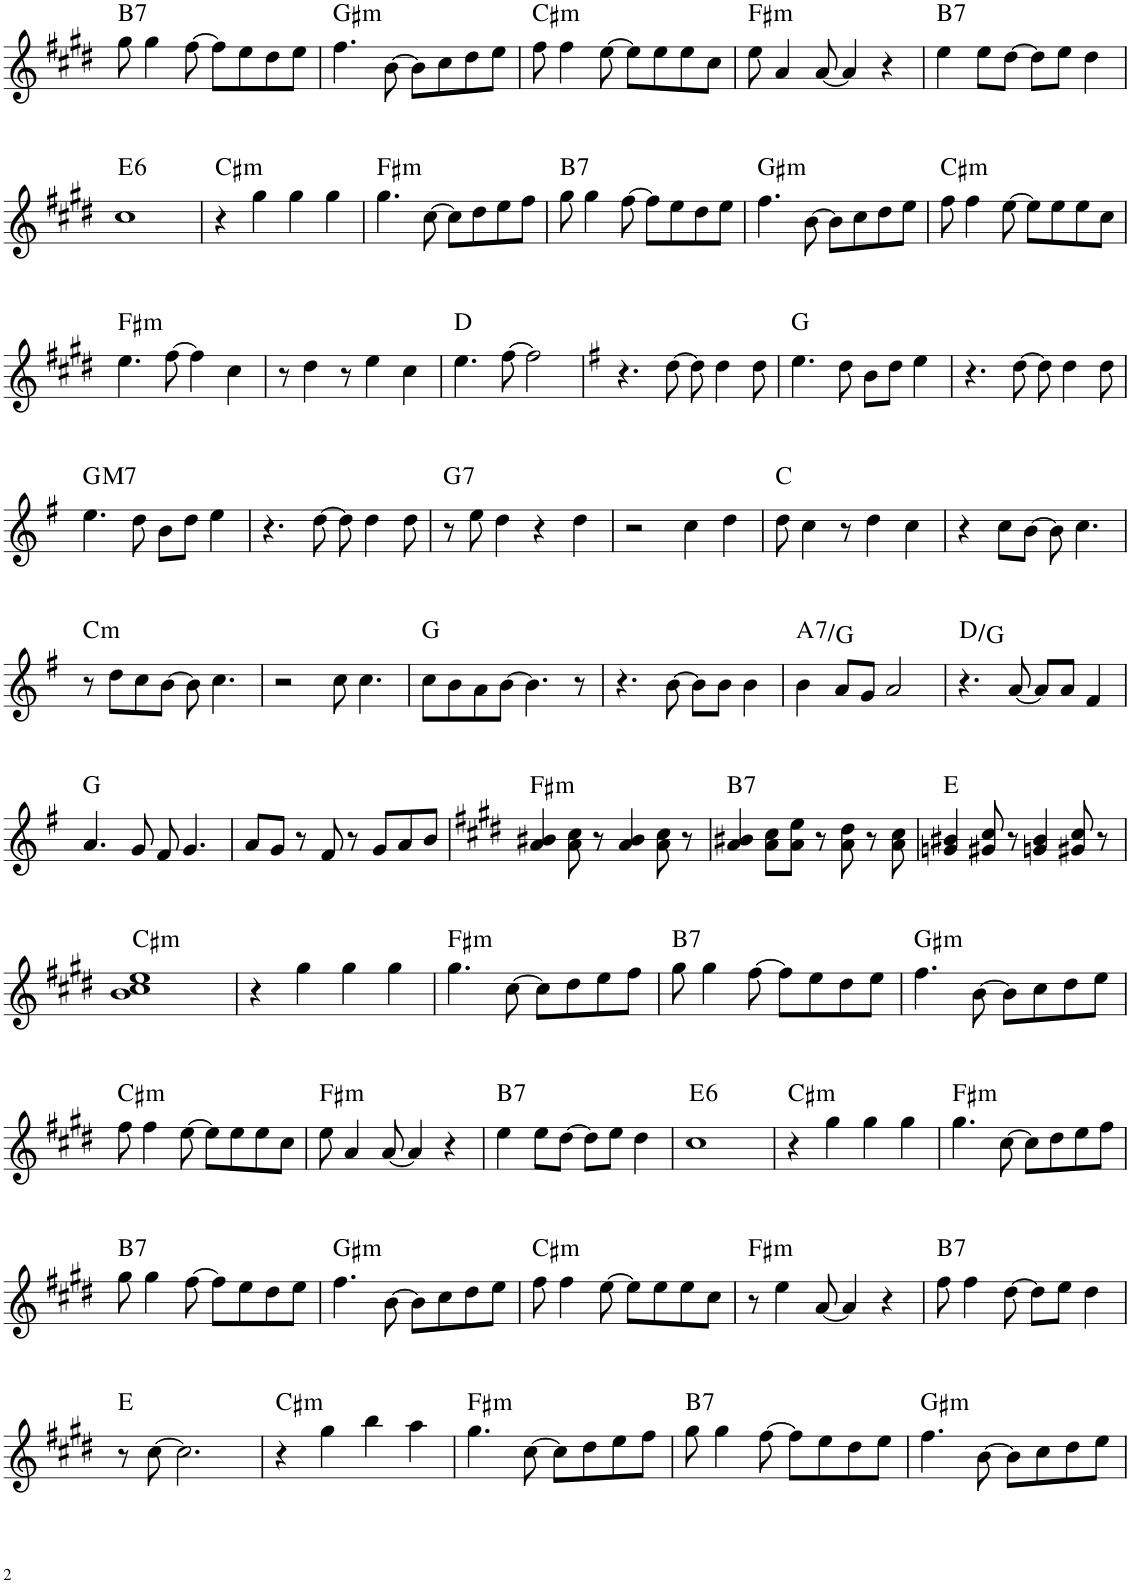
**kern	**harte
*part1	*part1
*staff1	*
*I"Piano	*
*I'Pno.	*
!!LO:PB:g=z
*clefG2	*
*k[f#c#g#d#]	*
*M4/4	*
=51	=51
!	!LO:H:kt=7
8gg#\	B:7
4gg#\	.
[8ff#\	.
8ff#\L]	.
8ee\	.
8dd#\	.
8ee\J	.
=52	=52
!	!LO:H:kt=m
4.ff#\	G#:min
[8b\	.
8b\L]	.
8cc#\	.
8dd#\	.
8ee\J	.
=53	=53
!	!LO:H:kt=m
8ff#\	C#:min
4ff#\	.
[8ee\	.
8ee\L]	.
8ee\	.
8ee\	.
8cc#\J	.
=54	=54
!	!LO:H:kt=m
8ee\	F#:min
4a/	.
[8a/	.
4a/]	.
4r	.
=55	=55
!	!LO:H:kt=7
4ee\	B:7
8ee\L	.
[8dd#\J	.
8dd#\L]	.
8ee\J	.
4dd#\	.
!!LO:LB:g=z
=56	=56
!	!LO:H:kt=6
1cc#	E:maj6
=57	=57
!	!LO:H:kt=m
4r	C#:min
4gg#\	.
4gg#\	.
4gg#\	.
=58	=58
!	!LO:H:kt=m
4.gg#\	F#:min
[8cc#\	.
8cc#\L]	.
8dd#\	.
8ee\	.
8ff#\J	.
=59	=59
!	!LO:H:kt=7
8gg#\	B:7
4gg#\	.
[8ff#\	.
8ff#\L]	.
8ee\	.
8dd#\	.
8ee\J	.
=60	=60
!	!LO:H:kt=m
4.ff#\	G#:min
[8b\	.
8b\L]	.
8cc#\	.
8dd#\	.
8ee\J	.
=61	=61
!	!LO:H:kt=m
8ff#\	C#:min
4ff#\	.
[8ee\	.
8ee\L]	.
8ee\	.
8ee\	.
8cc#\J	.
!!LO:LB:g=z
=62	=62
!	!LO:H:kt=m
4.ee\	F#:min
[8ff#\	.
4ff#\]	.
4cc#\	.
=63	=63
8r	.
4dd#\	.
8r	.
4ee\	.
4cc#\	.
=64	=64
4.ee\	D:maj
[8ff#\	.
2ff#\]	.
=65	=65
*k[f#]	*
4.r	.
[8dd\	.
8dd\]	.
4dd\	.
8dd\	.
=66	=66
4.ee\	G:maj
8dd\	.
8b\L	.
8dd\J	.
4ee\	.
=67	=67
4.r	.
[8dd\	.
8dd\]	.
4dd\	.
8dd\	.
!!LO:LB:g=z
=68	=68
!	!LO:H:kt=M7
4.ee\	G:maj7
8dd\	.
8b\L	.
8dd\J	.
4ee\	.
=69	=69
4.r	.
[8dd\	.
8dd\]	.
4dd\	.
8dd\	.
=70	=70
!	!LO:H:kt=7
8r	G:7
8ee\	.
4dd\	.
4r	.
4dd\	.
=71	=71
2r	.
4cc\	.
4dd\	.
=72	=72
8dd\	C:maj
4cc\	.
8r	.
4dd\	.
4cc\	.
=73	=73
4r	.
8cc\L	.
[8b\J	.
8b\]	.
4.cc\	.
!!LO:LB:g=z
=74	=74
!	!LO:H:kt=m
8r	C:min
8dd\L	.
8cc\	.
[8b\J	.
8b\]	.
4.cc\	.
=75	=75
2r	.
8cc\	.
4.cc\	.
=76	=76
8cc\L	G:maj
8b\	.
8a\	.
[8b\J	.
4.b\]	.
8r	.
=77	=77
4.r	.
[8b\	.
8b\L]	.
8b\J	.
4b\	.
=78	=78
!	!LO:H:kt=7
4b\	A:7/b7
8a/L	.
8g/J	.
2a/	.
=79	=79
4.r	D:maj/4
[8a/	.
8a/L]	.
8a/J	.
4f#/	.
!!LO:LB:g=z
=80	=80
4.a/	G:maj
8g/	.
8f#/	.
4.g/	.
=81	=81
8a/L	.
8g/J	.
8r	.
8f#/	.
8r	.
8g/L	.
8a/	.
8b/J	.
=82	=82
*k[f#c#g#d#]	*
!	!LO:H:kt=m
4a/ 4b#X/	F#:min
8a\ 8cc#\	.
8r	.
4a/ 4b#/	.
8a\ 8cc#\	.
8r	.
=83	=83
!	!LO:H:kt=7
4a/ 4b#X/	B:7
8a\ 8cc#\L	.
8a\ 8ee\J	.
8r	.
8a\ 8dd#\	.
8r	.
8a\ 8cc#\	.
=84	=84
4gn/ 4b#X/	E:maj
8g#X/ 8cc#/	.
8r	.
4gn/ 4b#/	.
8g#X/ 8cc#/	.
8r	.
!!LO:LB:g=z
=85	=85
!	!LO:H:kt=m
1b 1cc# 1ee	C#:min
=86	=86
4r	.
4gg#\	.
4gg#\	.
4gg#\	.
=87	=87
!	!LO:H:kt=m
4.gg#\	F#:min
[8cc#\	.
8cc#\L]	.
8dd#\	.
8ee\	.
8ff#\J	.
=88	=88
!	!LO:H:kt=7
8gg#\	B:7
4gg#\	.
[8ff#\	.
8ff#\L]	.
8ee\	.
8dd#\	.
8ee\J	.
=89	=89
!	!LO:H:kt=m
4.ff#\	G#:min
[8b\	.
8b\L]	.
8cc#\	.
8dd#\	.
8ee\J	.
!!LO:LB:g=z
=90	=90
!	!LO:H:kt=m
8ff#\	C#:min
4ff#\	.
[8ee\	.
8ee\L]	.
8ee\	.
8ee\	.
8cc#\J	.
=91	=91
!	!LO:H:kt=m
8ee\	F#:min
4a/	.
[8a/	.
4a/]	.
4r	.
=92	=92
!	!LO:H:kt=7
4ee\	B:7
8ee\L	.
[8dd#\J	.
8dd#\L]	.
8ee\J	.
4dd#\	.
=93	=93
!	!LO:H:kt=6
1cc#	E:maj6
=94	=94
!	!LO:H:kt=m
4r	C#:min
4gg#\	.
4gg#\	.
4gg#\	.
=95	=95
!	!LO:H:kt=m
4.gg#\	F#:min
[8cc#\	.
8cc#\L]	.
8dd#\	.
8ee\	.
8ff#\J	.
!!LO:LB:g=z
=96	=96
!	!LO:H:kt=7
8gg#\	B:7
4gg#\	.
[8ff#\	.
8ff#\L]	.
8ee\	.
8dd#\	.
8ee\J	.
=97	=97
!	!LO:H:kt=m
4.ff#\	G#:min
[8b\	.
8b\L]	.
8cc#\	.
8dd#\	.
8ee\J	.
=98	=98
!	!LO:H:kt=m
8ff#\	C#:min
4ff#\	.
[8ee\	.
8ee\L]	.
8ee\	.
8ee\	.
8cc#\J	.
=99	=99
!	!LO:H:kt=m
8r	F#:min
4ee\	.
[8a/	.
4a/]	.
4r	.
=100	=100
!	!LO:H:kt=7
8ff#\	B:7
4ff#\	.
[8dd#\	.
8dd#\L]	.
8ee\J	.
4dd#\	.
!!LO:LB:g=z
=101	=101
8r	E:maj
[8cc#\	.
2.cc#\]	.
=102	=102
!	!LO:H:kt=m
4r	C#:min
4gg#\	.
4bb\	.
4aa\	.
=103	=103
!	!LO:H:kt=m
4.gg#\	F#:min
[8cc#\	.
8cc#\L]	.
8dd#\	.
8ee\	.
8ff#\J	.
=104	=104
!	!LO:H:kt=7
8gg#\	B:7
4gg#\	.
[8ff#\	.
8ff#\L]	.
8ee\	.
8dd#\	.
8ee\J	.
=105	=105
!	!LO:H:kt=m
4.ff#\	G#:min
[8b\	.
8b\L]	.
8cc#\	.
8dd#\	.
8ee\J	.
=	=
*-	*-
